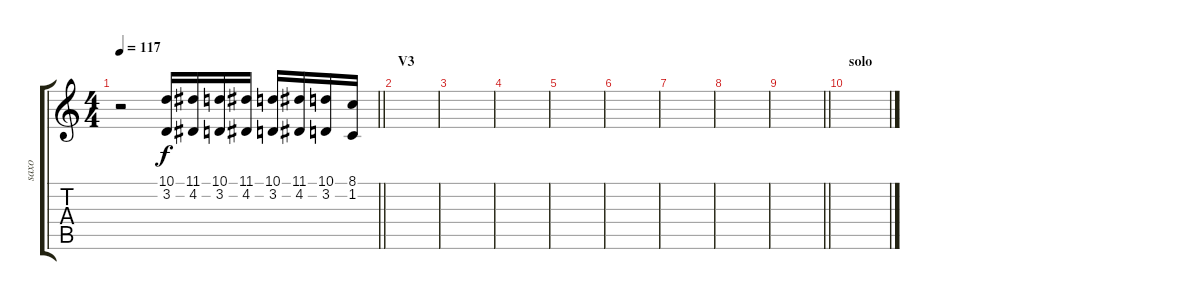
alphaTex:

\track ("saxo" "saxo") {instrument tenorsax}
\staff {score tabs}
\tuning (E4 B3 G3 D3 A2 E2) {hide}
\ts (4 4)
\tempo 117
\clef g2
\barLineRight lightlight
\ks c
r.2{dy pp} (10.1 3.2).16{dy f} (11.1 4.2).16 (10.1 3.2).16 (11.1 4.2).16 (10.1 3.2).16 (11.1 4.2).16 (10.1 3.2).16 (8.1 1.2).16 |
\section ("" "V3")
|
|
|
|
|
|
|
\barLineRight lightlight
|
\section ("" "solo")
